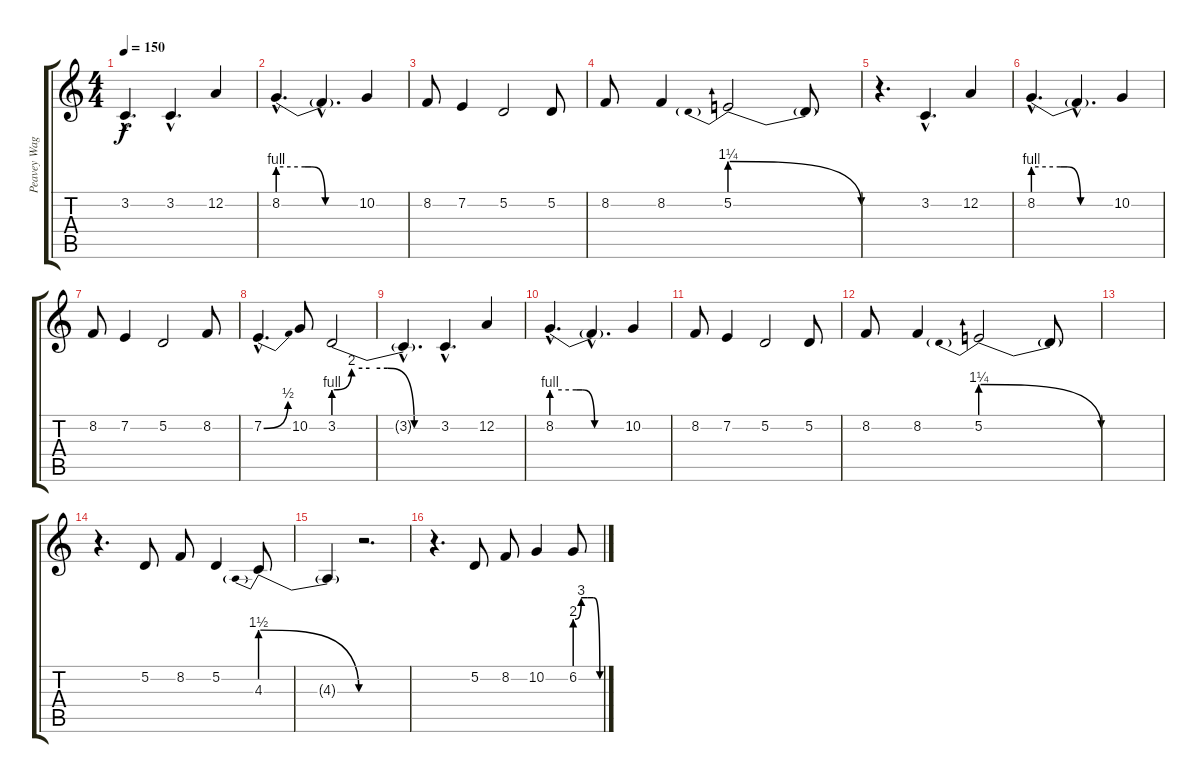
\track ("Peavey Wagner Vocals" "Peavey Wag") {instrument cello}
\staff {score tabs}
\tuning (D4 A3 F3 C3 G2 D2) {hide}
\ts (4 4)
\tempo 150
\clef g2
\ks c
3.2{hac t}.4{d dy f} 3.2{hac}.4{d} 12.2.4 |
8.2{be (custom 0 4 20 4 25 4 35 0 40 0 60 0) hac}.4{d} 8.2{hac t}.4{d} 10.2.4 |
8.2.8 7.2.4 5.2.2 5.2.8 |
8.2.8 8.2.4 5.2{be (prebendrelease 0 5 60 0)}.2 5.2{t}.8 |
r.4{d} 3.2{hac}.4{d} 12.2.4 |
8.2{be (custom 0 4 20 4 25 4 35 0 40 0 60 0) hac}.4{d} 8.2{hac t}.4{d} 10.2.4 |
8.2.8 7.2.4 5.2.2 8.2.8 |
7.2{be (bend 0 0 60 2) hac}.4{d} 10.2.8 3.2{be (custom 0 4 10 8 20 8 30 8 45 0 60 0)}.2 |
3.2{hac t}.4{d} 3.2{hac}.4{d} 12.2.4 |
8.2{be (custom 0 4 20 4 25 4 35 0 40 0 60 0) hac}.4{d} 8.2{hac t}.4{d} 10.2.4 |
8.2.8 7.2.4 5.2.2 5.2.8 |
8.2.8 8.2.4 5.2{be (prebendrelease 0 5 60 0)}.2 5.2{t}.8 |
|
r.4{d} 5.2.8 8.2.8 5.2.4 4.3{be (prebendrelease 0 6 60 0)}.8 |
4.3{t}.4 r.2{d} |
r.4{d} 5.2.8 8.2.8 10.2.4 6.2{be (custom 0 8 15 12 30 12 45 12 60 0)}.8
